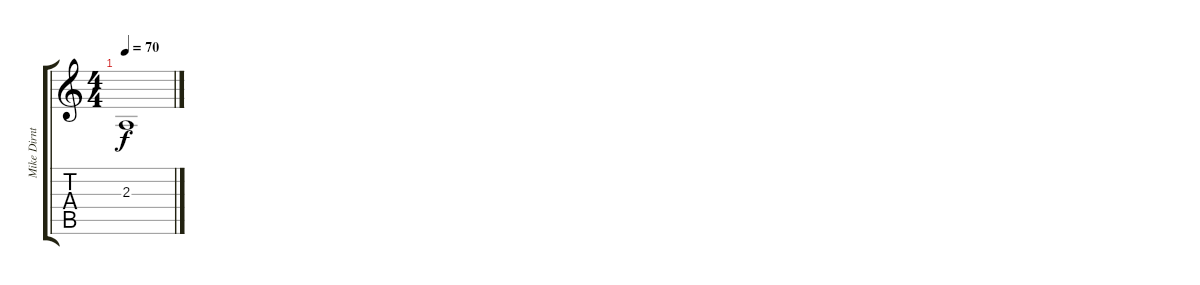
\track ("Mike Dirnt (Back Vocals)" "Mike Dirnt") {instrument tenorsax}
\staff {score tabs}
\tuning (E4 B3 G3 D3 A2 E2) {hide}
\ts (4 4)
\tempo 70
\clef g2
\ks c
2.3{t}.1{dy f volume 0}
